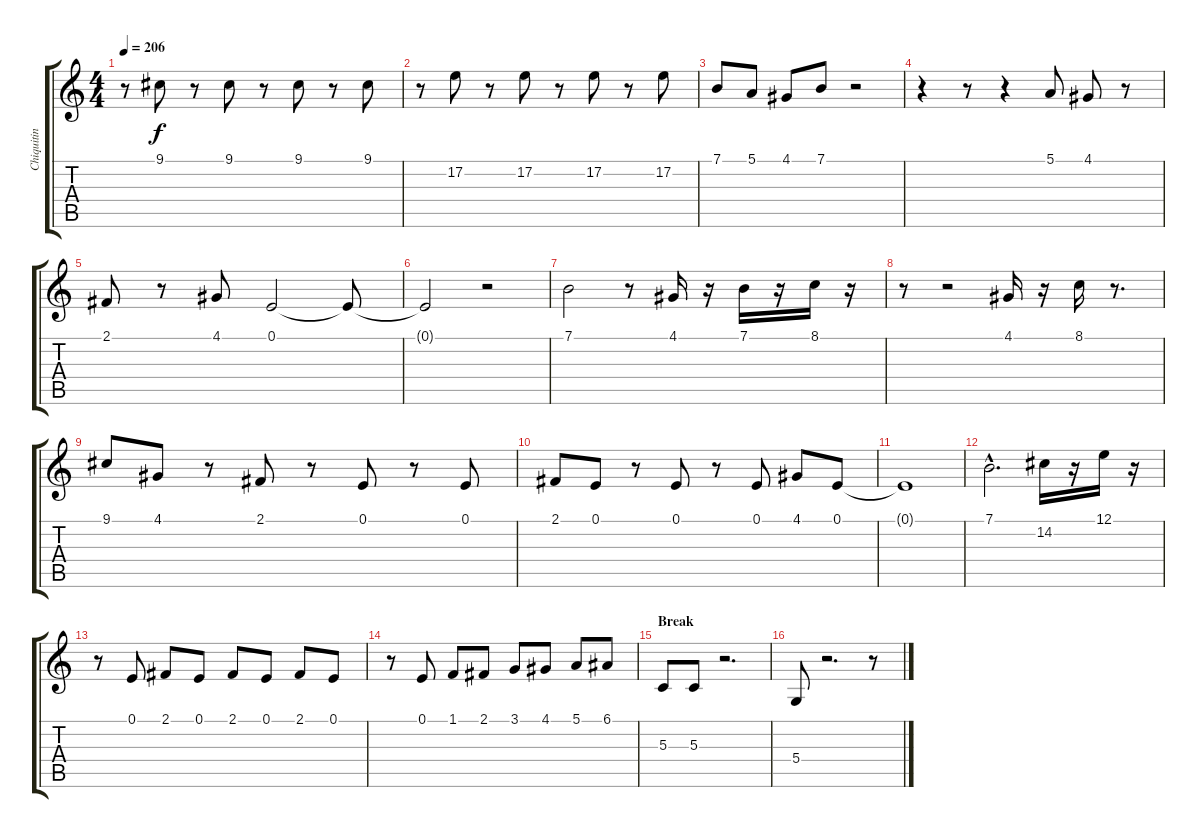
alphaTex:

\track ("Chiquitin" "Chiquitin") {instrument trumpet}
\staff {score tabs}
\tuning (E4 B3 G3 D3 A2 E2) {hide}
\ts (4 4)
\tempo 206
\clef g2
\ks c
r.8{dy f} 9.1.8 r.8 9.1.8 r.8 9.1.8 r.8 9.1.8 |
r.8 17.2.8 r.8 17.2.8 r.8 17.2.8 r.8 17.2.8 |
7.1.8 5.1.8 4.1.8 7.1.8 r.2 |
r.4 r.8 r.4 5.1.8 4.1.8 r.8 |
2.1.8 r.8 4.1.8 0.1.2 0.1{t}.8 |
0.1{t}.2 r.2 |
7.1.2 r.8 4.1.16 r.16 7.1.16 r.16 8.1.16 r.16 |
r.8 r.2 4.1.16 r.16 8.1.16 r.8{d} |
9.1.8 4.1.8 r.8 2.1.8 r.8 0.1.8 r.8 0.1.8 |
2.1.8 0.1.8 r.8 0.1.8 r.8 0.1.8 4.1.8 0.1.8 |
0.1{t}.1 |
7.1{hac}.2{d} 14.2.16 r.16 12.1.16 r.16 |
r.8 0.1.8 2.1.8 0.1.8 2.1.8 0.1.8 2.1.8 0.1.8 |
r.8 0.1.8 1.1.8 2.1.8 3.1.8 4.1.8 5.1.8 6.1.8 |
\section ("" "Break")
5.3.8 5.3.8 r.2{d} |
5.4.8 r.2{d} r.8
